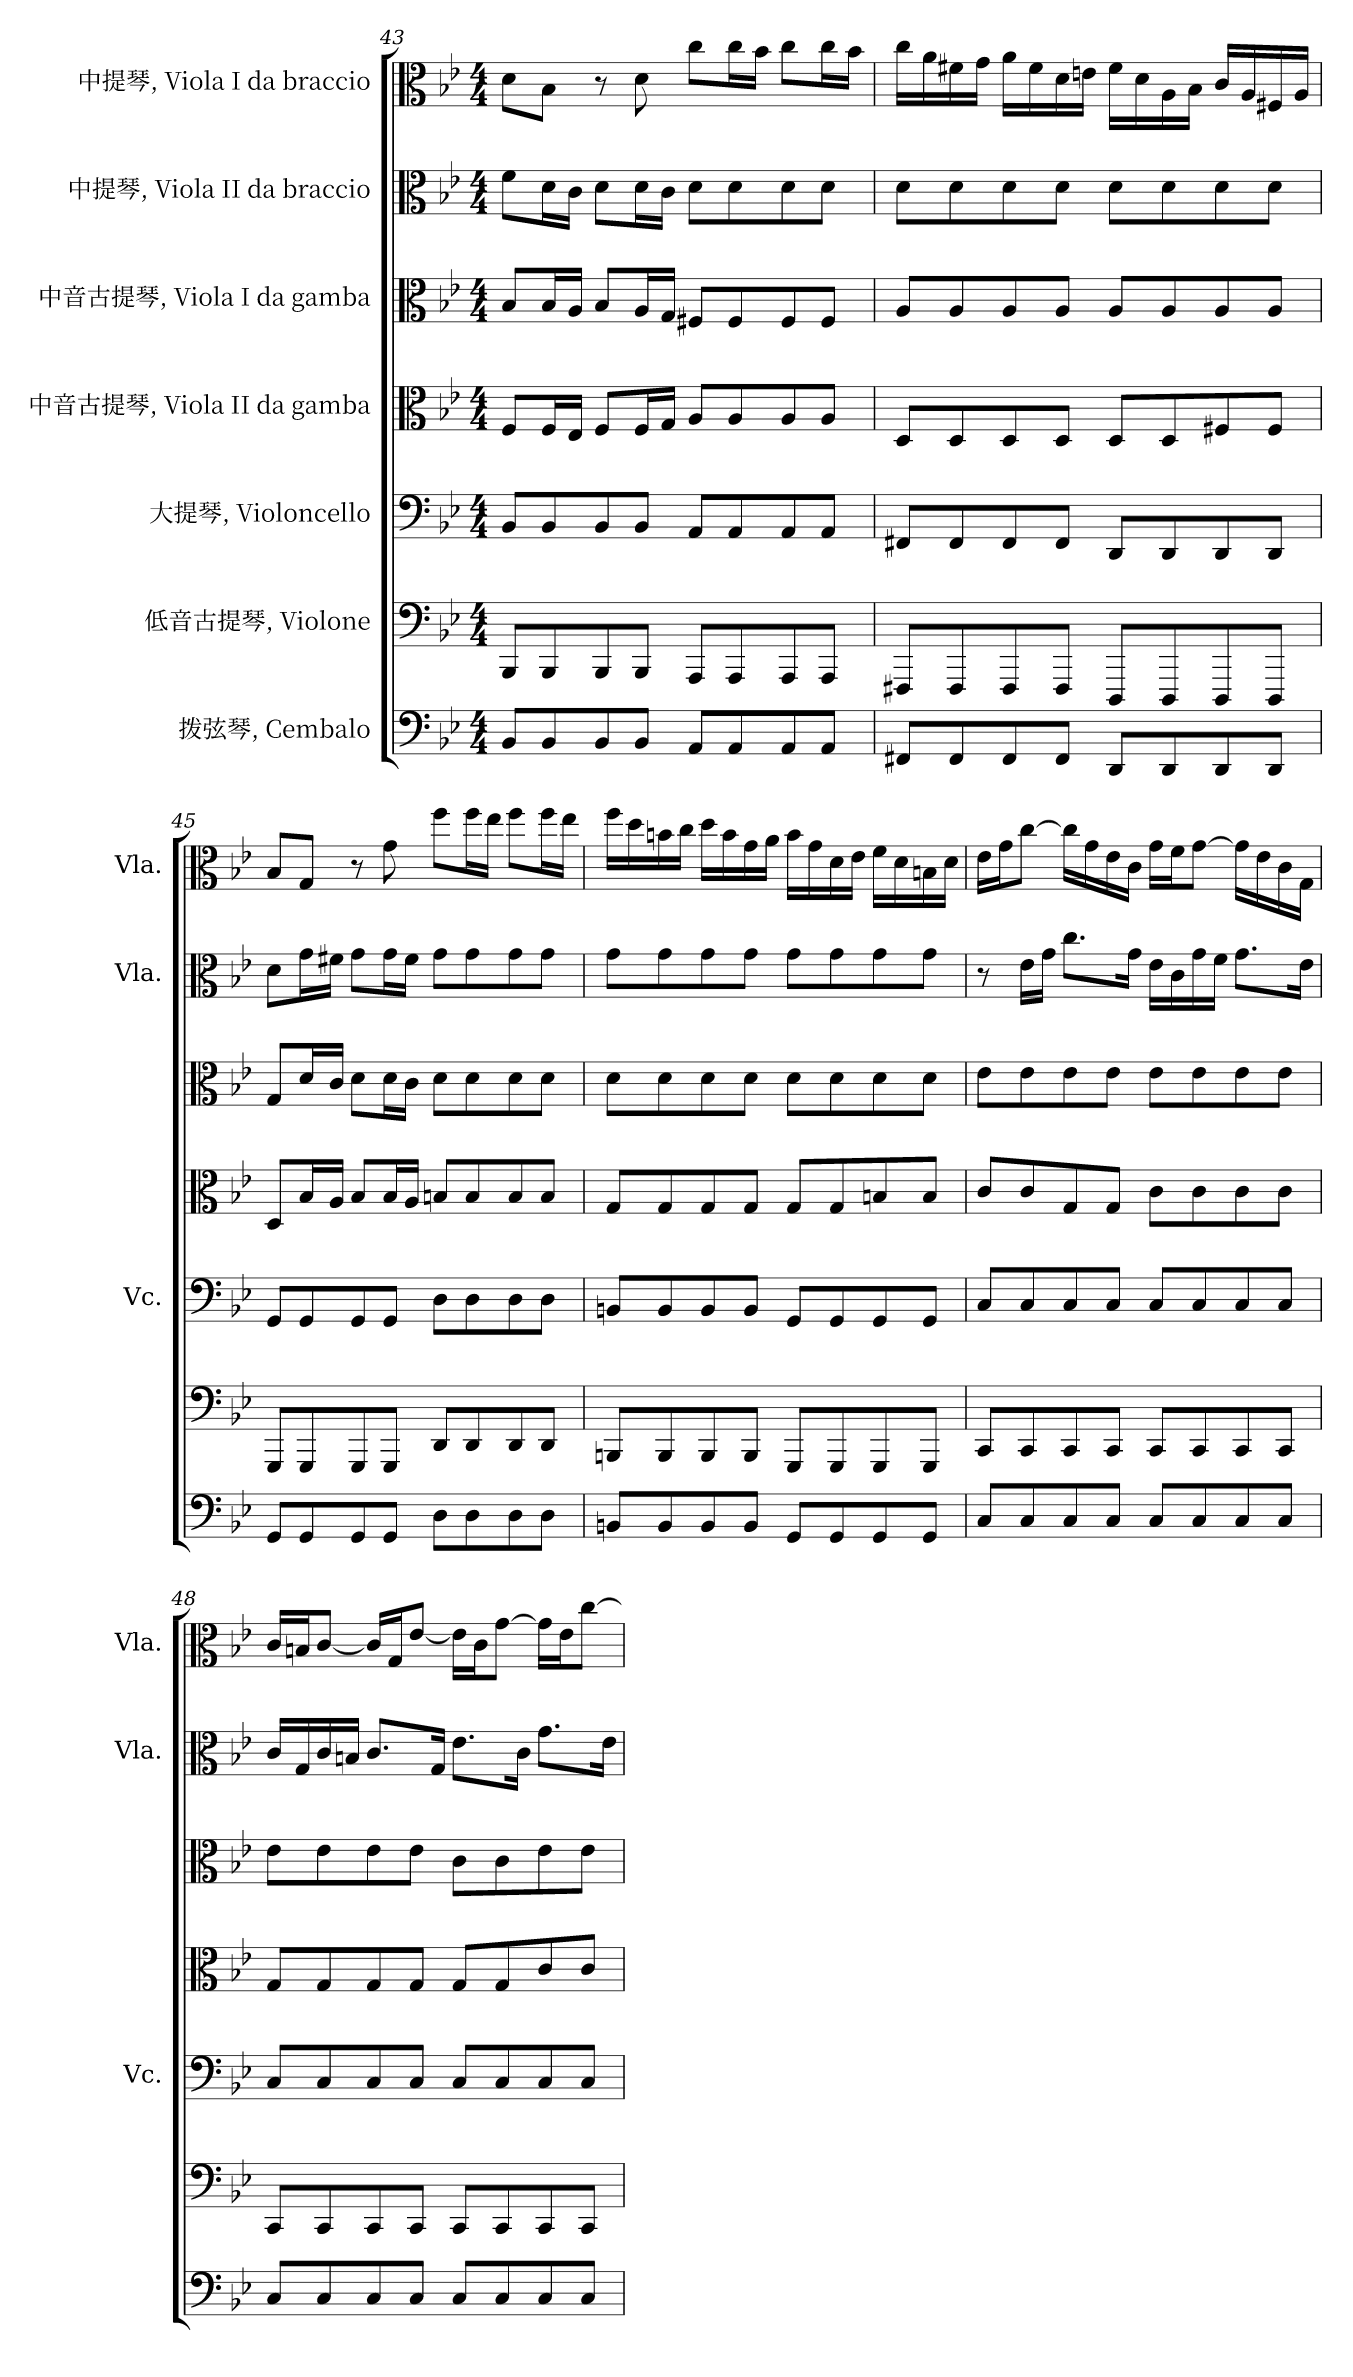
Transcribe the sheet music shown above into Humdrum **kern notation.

**kern	**kern	**kern	**kern	**kern	**kern	**kern
*part7	*part6	*part5	*part4	*part3	*part2	*part1
*staff7	*staff6	*staff5	*staff4	*staff3	*staff2	*staff1
*I"拨弦琴, Cembalo	*I"低音古提琴, Violone	*I"大提琴, Violoncello	*I"中音古提琴, Viola II da gamba	*I"中音古提琴, Viola I da gamba	*I"中提琴, Viola II da braccio	*I"中提琴, Viola I da braccio
*	*	*I'Vc.	*	*	*I'Vla.	*I'Vla.
!!LO:PB:g=z
*clefF4	*clefF4	*clefF4	*clefC3	*clefC3	*clefC3	*clefC3
*k[b-e-]	*k[b-e-]	*k[b-e-]	*k[b-e-]	*k[b-e-]	*k[b-e-]	*k[b-e-]
*M4/4	*M4/4	*M4/4	*M4/4	*M4/4	*M4/4	*M4/4
=43	=43	=43	=43	=43	=43	=43
8BB-/L	8BBB-/L	8BB-/L	8F/L	8B-/L	8f\L	8d\L
8BB-/	8BBB-/	8BB-/	16F/L	16B-/L	16d\L	8B-\J
.	.	.	16E-/JJ	16A/JJ	16c\JJ	.
8BB-/	8BBB-/	8BB-/	8F/L	8B-/L	8d\L	8r
8BB-/J	8BBB-/J	8BB-/J	16F/L	16A/L	16d\L	8d\
.	.	.	16G/JJ	16G/JJ	16c\JJ	.
8AA/L	8AAA/L	8AA/L	8A/L	8F#X/L	8d\L	8cc\L
8AA/	8AAA/	8AA/	8A/	8F#/	8d\	16cc\L
.	.	.	.	.	.	16b-\JJ
8AA/	8AAA/	8AA/	8A/	8F#/	8d\	8cc\L
8AA/J	8AAA/J	8AA/J	8A/J	8F#/J	8d\J	16cc\L
.	.	.	.	.	.	16b-\JJ
=44	=44	=44	=44	=44	=44	=44
8FF#X/L	8FFF#X/L	8FF#X/L	8D/L	8A/L	8d\L	16cc\LL
.	.	.	.	.	.	16a\
8FF#/	8FFF#/	8FF#/	8D/	8A/	8d\	16f#X\
.	.	.	.	.	.	16g\JJ
8FF#/	8FFF#/	8FF#/	8D/	8A/	8d\	16a\LL
.	.	.	.	.	.	16f#\
8FF#/J	8FFF#/J	8FF#/J	8D/J	8A/J	8d\J	16d\
.	.	.	.	.	.	16en\JJ
8DD/L	8DDD/L	8DD/L	8D/L	8A/L	8d\L	16f#\LL
.	.	.	.	.	.	16d\
8DD/	8DDD/	8DD/	8D/	8A/	8d\	16A\
.	.	.	.	.	.	16B-\JJ
8DD/	8DDD/	8DD/	8F#X/	8A/	8d\	16c/LL
.	.	.	.	.	.	16A/
8DD/J	8DDD/J	8DD/J	8F#/J	8A/J	8d\J	16F#X/
.	.	.	.	.	.	16A/JJ
!!LO:PB:g=z
=45	=45	=45	=45	=45	=45	=45
8GG/L	8GGG/L	8GG/L	8D/L	8G/L	8d\L	8B-/L
8GG/	8GGG/	8GG/	16B-/L	16d/L	16g\L	8G/J
.	.	.	16A/JJ	16c/JJ	16f#X\JJ	.
8GG/	8GGG/	8GG/	8B-/L	8d\L	8g\L	8r
8GG/J	8GGG/J	8GG/J	16B-/L	16d\L	16g\L	8g\
.	.	.	16A/JJ	16c\JJ	16f#\JJ	.
8D\L	8DD/L	8D\L	8Bn/L	8d\L	8g\L	8ff\L
8D\	8DD/	8D\	8B/	8d\	8g\	16ff\L
.	.	.	.	.	.	16ee-\JJ
8D\	8DD/	8D\	8B/	8d\	8g\	8ff\L
8D\J	8DD/J	8D\J	8B/J	8d\J	8g\J	16ff\L
.	.	.	.	.	.	16ee-\JJ
=46	=46	=46	=46	=46	=46	=46
8BBn/L	8BBBn/L	8BBn/L	8G/L	8d\L	8g\L	16ff\LL
.	.	.	.	.	.	16dd\
8BB/	8BBB/	8BB/	8G/	8d\	8g\	16bn\
.	.	.	.	.	.	16cc\JJ
8BB/	8BBB/	8BB/	8G/	8d\	8g\	16dd\LL
.	.	.	.	.	.	16b\
8BB/J	8BBB/J	8BB/J	8G/J	8d\J	8g\J	16g\
.	.	.	.	.	.	16a\JJ
8GG/L	8GGG/L	8GG/L	8G/L	8d\L	8g\L	16b\LL
.	.	.	.	.	.	16g\
8GG/	8GGG/	8GG/	8G/	8d\	8g\	16d\
.	.	.	.	.	.	16e-\JJ
8GG/	8GGG/	8GG/	8Bn/	8d\	8g\	16f\LL
.	.	.	.	.	.	16d\
8GG/J	8GGG/J	8GG/J	8B/J	8d\J	8g\J	16Bn\
.	.	.	.	.	.	16d\JJ
!!LO:PB:g=z
=47	=47	=47	=47	=47	=47	=47
8C/L	8CC/L	8C/L	8c/L	8e-\L	8r	16e-\LL
.	.	.	.	.	.	16g\J
8C/	8CC/	8C/	8c/	8e-\	16e-\LL	[8cc\J
.	.	.	.	.	16g\JJ	.
8C/	8CC/	8C/	8G/	8e-\	8.cc\L	16cc\LL]
.	.	.	.	.	.	16g\
8C/J	8CC/J	8C/J	8G/J	8e-\J	.	16e-\
.	.	.	.	.	16g\Jk	16c\JJ
8C/L	8CC/L	8C/L	8c\L	8e-\L	16e-\LL	16g\LL
.	.	.	.	.	16c\	16f\J
8C/	8CC/	8C/	8c\	8e-\	16g\	[8g\J
.	.	.	.	.	16f\JJ	.
8C/	8CC/	8C/	8c\	8e-\	8.g\L	16g\LL]
.	.	.	.	.	.	16e-\
8C/J	8CC/J	8C/J	8c\J	8e-\J	.	16c\
.	.	.	.	.	16e-\Jk	16G\JJ
=48	=48	=48	=48	=48	=48	=48
8C/L	8CC/L	8C/L	8G/L	8e-\L	16c/LL	16c/LL
.	.	.	.	.	16G/	16Bn/J
8C/	8CC/	8C/	8G/	8e-\	16c/	[8c/J
.	.	.	.	.	16Bn/JJ	.
8C/	8CC/	8C/	8G/	8e-\	8.c/L	16c/LL]
.	.	.	.	.	.	16G/J
8C/J	8CC/J	8C/J	8G/J	8e-\J	.	[8e-/J
.	.	.	.	.	16G/Jk	.
8C/L	8CC/L	8C/L	8G/L	8c\L	8.e-\L	16e-\LL]
.	.	.	.	.	.	16c\J
8C/	8CC/	8C/	8G/	8c\	.	[8g\J
.	.	.	.	.	16c\Jk	.
8C/	8CC/	8C/	8c/	8e-\	8.g\L	16g\LL]
.	.	.	.	.	.	16e-\J
8C/J	8CC/J	8C/J	8c/J	8e-\J	.	[8cc\J
.	.	.	.	.	16e-\Jk	.
=	=	=	=	=	=	=
*-	*-	*-	*-	*-	*-	*-
